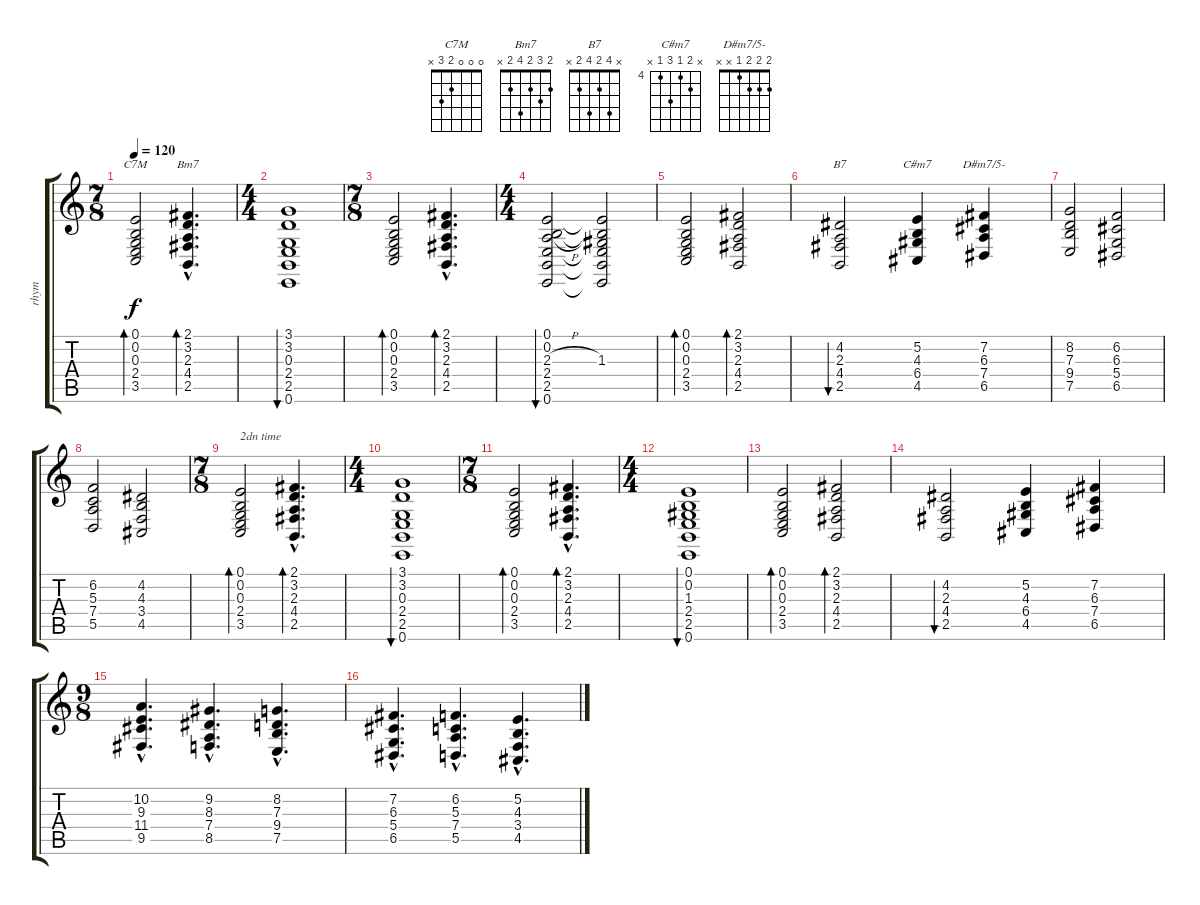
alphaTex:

\track ("rhym" "rhym") {instrument acousticgrandpiano}
\staff {score tabs}
\tuning (E4 B3 G3 D3 A2 E2) {hide}
\chord ("C7M" 0 0 0 2 3 x)
\chord ("Bm7" 2 3 2 4 2 x)
\chord ("B7" x 4 2 4 2 x)
\chord ("C#m7" x 5 4 6 4 x) {firstfret 4}
\chord ("D#m7/5-" 2 2 2 1 x x)
\ts (7 8)
\tempo 120
\clef g2
\ks c
(0.1 0.2 0.3 2.4 3.5).2{bd 60 ch "C7M" dy f instrument acousticgrandpiano} (2.1{hac} 3.2{hac} 2.3{hac} 4.4{hac} 2.5{hac}).4{d bd 60 ch "Bm7"} |
\ts (4 4)
(3.1 3.2 0.3 2.4 2.5 0.6).1{bu 60} |
\ts (7 8)
(0.1 0.2 0.3 2.4 3.5).2{bd 60} (2.1{hac} 3.2{hac} 2.3{hac} 4.4{hac} 2.5{hac}).4{d bd 60} |
\ts (4 4)
(0.1 0.2 2.3{h} 2.4 2.5 0.6).2{bu 60} (0.1{t} 0.2{t} 1.3 2.4{t} 2.5{t} 0.6{t}).2 |
(0.1 0.2 0.3 2.4 3.5).2{bd 60} (2.1 3.2 2.3 4.4 2.5).2{bd 60} |
(4.2 2.3 4.4 2.5).2{bu 60 ch "B7"} (5.2 4.3 6.4 4.5).4{ch "C#m7"} (7.2 6.3 7.4 6.5).4{ch "D#m7/5-"} |
(8.2 7.3 9.4 7.5).2 (6.2 6.3 5.4 6.5).2 |
(6.2 5.3 7.4 5.5).2 (4.2 4.3 3.4 4.5).2 |
\ts (7 8)
(0.1 0.2 0.3 2.4 3.5).2{bd 60 txt "2dn time"} (2.1{hac} 3.2{hac} 2.3{hac} 4.4{hac} 2.5{hac}).4{d bd 60} |
\ts (4 4)
(3.1 3.2 0.3 2.4 2.5 0.6).1{bu 60} |
\ts (7 8)
(0.1 0.2 0.3 2.4 3.5).2{bd 60} (2.1{hac} 3.2{hac} 2.3{hac} 4.4{hac} 2.5{hac}).4{d bd 60} |
\ts (4 4)
(0.1 0.2 1.3 2.4 2.5 0.6).1{bu 60} |
(0.1 0.2 0.3 2.4 3.5).2{bd 60} (2.1 3.2 2.3 4.4 2.5).2{bd 60} |
(4.2 2.3 4.4 2.5).2{bu 60} (5.2 4.3 6.4 4.5).4 (7.2 6.3 7.4 6.5).4 |
\ts (9 8)
(10.2{hac} 9.3{hac} 11.4{hac} 9.5{hac}).4{d} (9.2{hac} 8.3{hac} 7.4{hac} 8.5{hac}).4{d} (8.2{hac} 7.3{hac} 9.4{hac} 7.5{hac}).4{d} |
(7.2{hac} 6.3{hac} 5.4{hac} 6.5{hac}).4{d} (6.2{hac} 5.3{hac} 7.4{hac} 5.5{hac}).4{d} (5.2{hac} 4.3{hac} 3.4{hac} 4.5{hac}).4{d}
